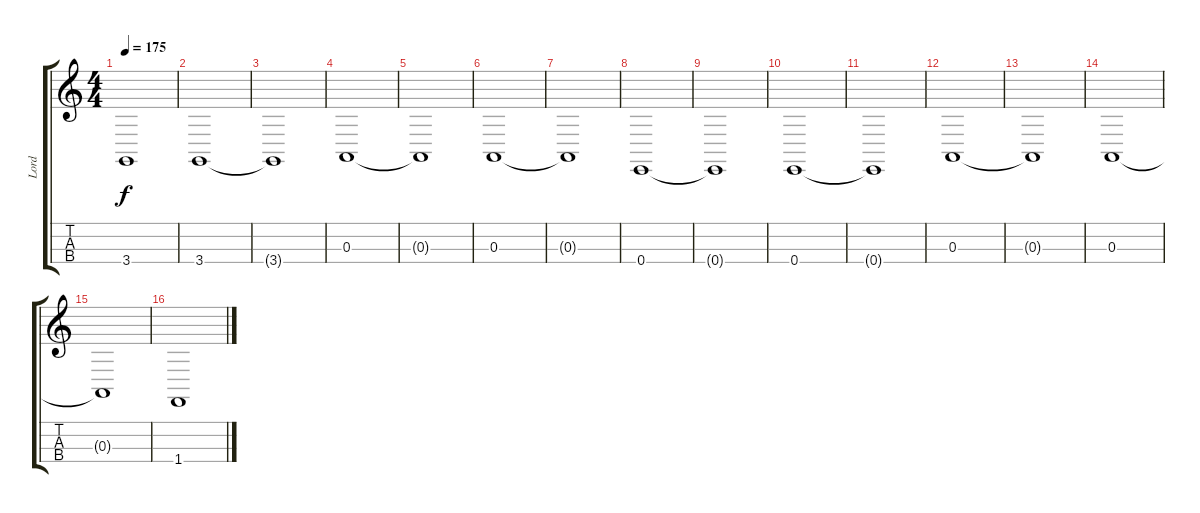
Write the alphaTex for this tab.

\track ("Lord" "Lord") {instrument drawbarorgan}
\staff {score tabs}
\tuning (G3 D3 A2 E2) {hide}
\ts (4 4)
\tempo 175
\clef g2
\ks c
3.4{t}.1{dy f} |
3.4.1 |
3.4{t}.1 |
0.3.1 |
0.3{t}.1 |
0.3.1 |
0.3{t}.1 |
0.4.1 |
0.4{t}.1 |
0.4.1 |
0.4{t}.1 |
0.3.1 |
0.3{t}.1 |
0.3.1 |
0.3{t}.1 |
1.4.1
